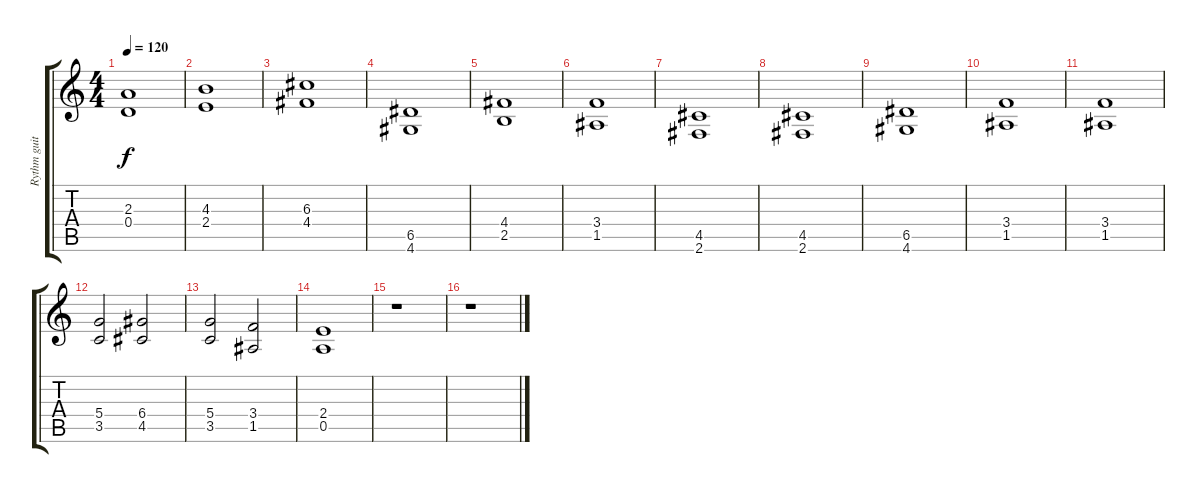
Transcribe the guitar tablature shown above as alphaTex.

\track ("Rythm guitar" "Rythm guit") {instrument distortionguitar}
\staff {score tabs}
\tuning (E4 B3 G3 D3 A2 E2) {hide}
\ts (4 4)
\tempo 120
\clef g2
\ks c
(2.3 0.4).1{dy f} |
(4.3 2.4).1 |
(6.3 4.4).1 |
(6.5 4.6).1 |
(4.4 2.5).1 |
(3.4 1.5).1 |
(4.5 2.6).1 |
(4.5 2.6).1 |
(6.5 4.6).1 |
(3.4 1.5).1 |
(3.4 1.5).1 |
(5.4 3.5).2 (6.4 4.5).2 |
(5.4 3.5).2 (3.4 1.5).2 |
(2.4 0.5).1 |
r.1 |
r.1
